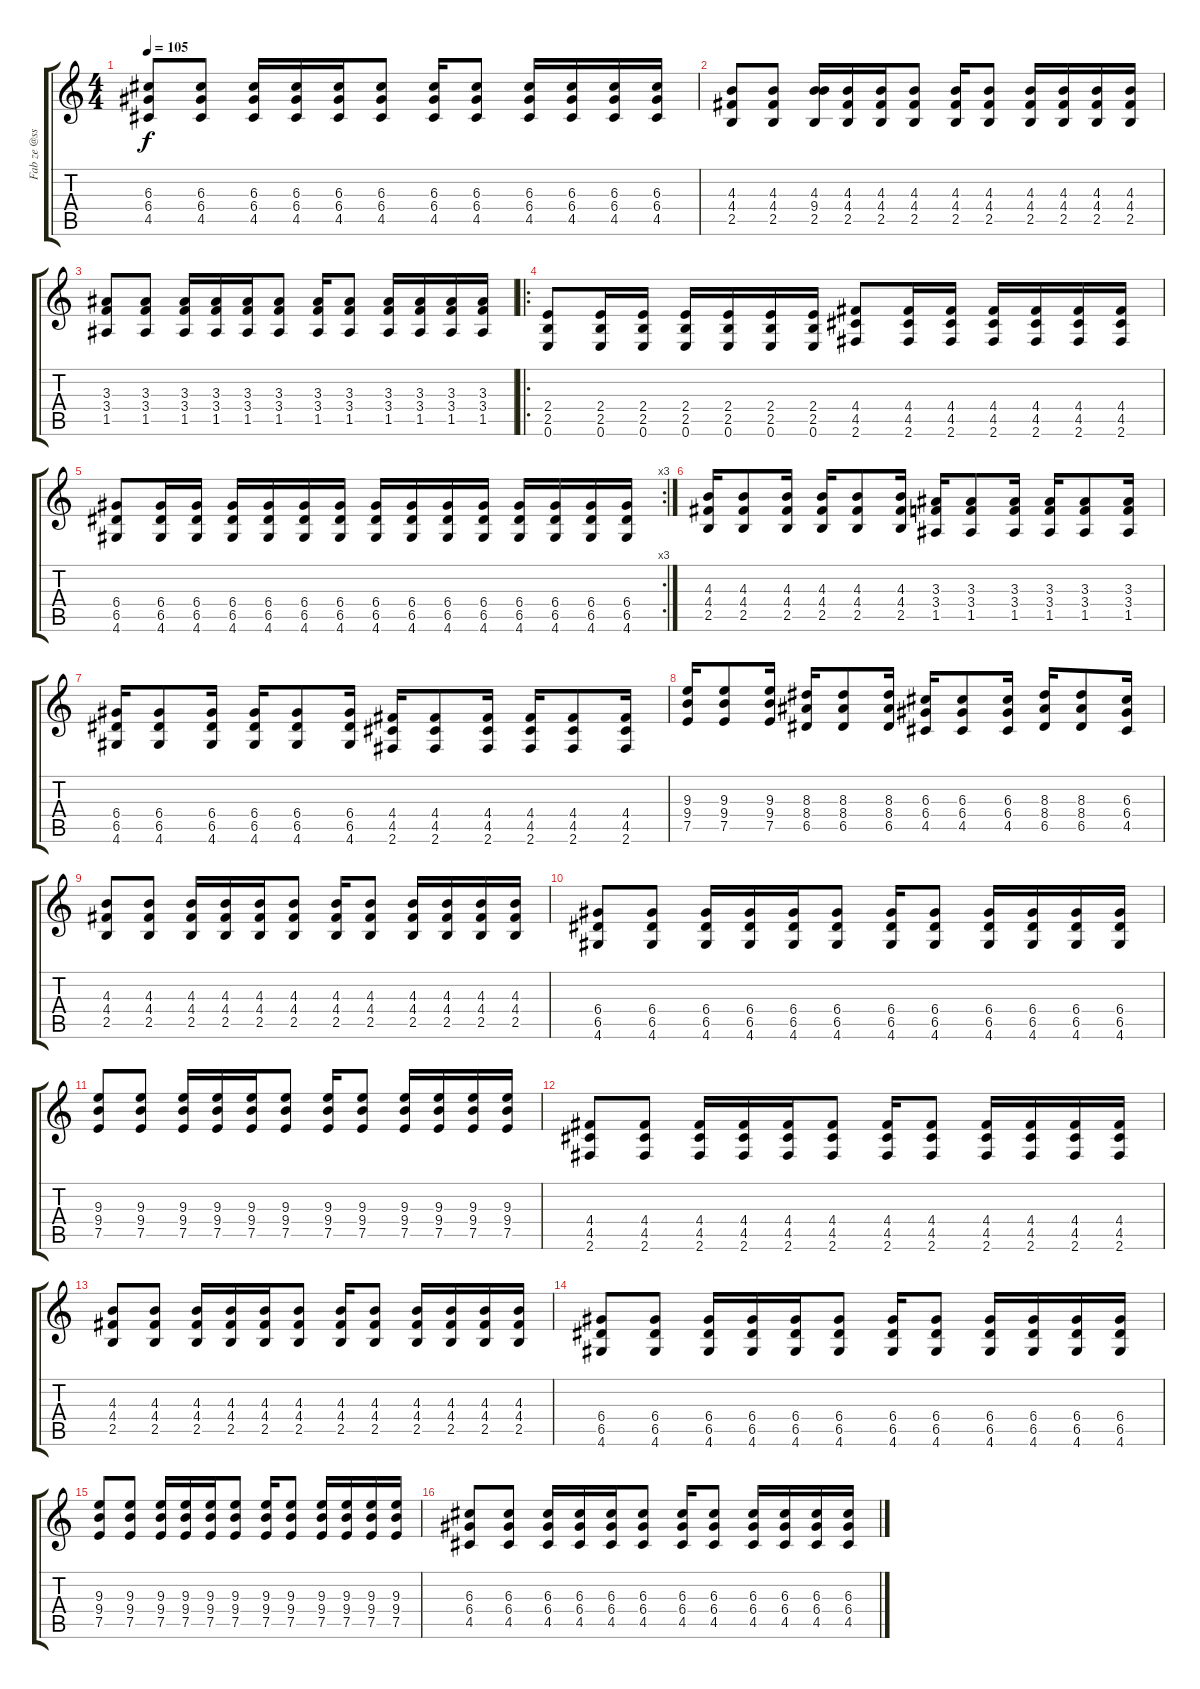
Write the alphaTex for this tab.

\track ("Fab ze @ss" "Fab ze @ss") {instrument overdrivenguitar}
\staff {score tabs}
\tuning (E4 B3 G3 D3 A2 E2) {hide}
\ts (4 4)
\tempo 105
\clef g2
\ks c
(6.3 6.4 4.5).8{dy f} (6.3 6.4 4.5).8 (6.3 6.4 4.5).16 (6.3 6.4 4.5).16 (6.3 6.4 4.5).16 (6.3 6.4 4.5).8 (6.3 6.4 4.5).16 (6.3 6.4 4.5).8 (6.3 6.4 4.5).16 (6.3 6.4 4.5).16 (6.3 6.4 4.5).16 (6.3 6.4 4.5).16 |
(4.3 4.4 2.5).8 (4.3 4.4 2.5).8 (4.3 9.4 2.5).16 (4.3 4.4 2.5).16 (4.3 4.4 2.5).16 (4.3 4.4 2.5).8 (4.3 4.4 2.5).16 (4.3 4.4 2.5).8 (4.3 4.4 2.5).16 (4.3 4.4 2.5).16 (4.3 4.4 2.5).16 (4.3 4.4 2.5).16 |
(3.3 3.4 1.5).8 (3.3 3.4 1.5).8 (3.3 3.4 1.5).16 (3.3 3.4 1.5).16 (3.3 3.4 1.5).16 (3.3 3.4 1.5).8 (3.3 3.4 1.5).16 (3.3 3.4 1.5).8 (3.3 3.4 1.5).16 (3.3 3.4 1.5).16 (3.3 3.4 1.5).16 (3.3 3.4 1.5).16 |
\ro
(2.4 2.5 0.6).8 (2.4 2.5 0.6).16 (2.4 2.5 0.6).16 (2.4 2.5 0.6).16 (2.4 2.5 0.6).16 (2.4 2.5 0.6).16 (2.4 2.5 0.6).16 (4.4 4.5 2.6).8 (4.4 4.5 2.6).16 (4.4 4.5 2.6).16 (4.4 4.5 2.6).16 (4.4 4.5 2.6).16 (4.4 4.5 2.6).16 (4.4 4.5 2.6).16 |
\rc 3
(6.4 6.5 4.6).8 (6.4 6.5 4.6).16 (6.4 6.5 4.6).16 (6.4 6.5 4.6).16 (6.4 6.5 4.6).16 (6.4 6.5 4.6).16 (6.4 6.5 4.6).16 (6.4 6.5 4.6).16 (6.4 6.5 4.6).16 (6.4 6.5 4.6).16 (6.4 6.5 4.6).16 (6.4 6.5 4.6).16 (6.4 6.5 4.6).16 (6.4 6.5 4.6).16 (6.4 6.5 4.6).16 |
(4.3 4.4 2.5).16 (4.3 4.4 2.5).8 (4.3 4.4 2.5).16 (4.3 4.4 2.5).16 (4.3 4.4 2.5).8 (4.3 4.4 2.5).16 (3.3 3.4 1.5).16 (3.3 3.4 1.5).8 (3.3 3.4 1.5).16 (3.3 3.4 1.5).16 (3.3 3.4 1.5).8 (3.3 3.4 1.5).16 |
(6.4 6.5 4.6).16 (6.4 6.5 4.6).8 (6.4 6.5 4.6).16 (6.4 6.5 4.6).16 (6.4 6.5 4.6).8 (6.4 6.5 4.6).16 (4.4 4.5 2.6).16 (4.4 4.5 2.6).8 (4.4 4.5 2.6).16 (4.4 4.5 2.6).16 (4.4 4.5 2.6).8 (4.4 4.5 2.6).16 |
(9.3 9.4 7.5).16 (9.3 9.4 7.5).8 (9.3 9.4 7.5).16 (8.3 8.4 6.5).16 (8.3 8.4 6.5).8 (8.3 8.4 6.5).16 (6.3 6.4 4.5).16 (6.3 6.4 4.5).8 (6.3 6.4 4.5).16 (8.3 8.4 6.5).16 (8.3 8.4 6.5).8 (6.3 6.4 4.5).16 |
(4.3 4.4 2.5).8 (4.3 4.4 2.5).8 (4.3 4.4 2.5).16 (4.3 4.4 2.5).16 (4.3 4.4 2.5).16 (4.3 4.4 2.5).8 (4.3 4.4 2.5).16 (4.3 4.4 2.5).8 (4.3 4.4 2.5).16 (4.3 4.4 2.5).16 (4.3 4.4 2.5).16 (4.3 4.4 2.5).16 |
(6.4 6.5 4.6).8 (6.4 6.5 4.6).8 (6.4 6.5 4.6).16 (6.4 6.5 4.6).16 (6.4 6.5 4.6).16 (6.4 6.5 4.6).8 (6.4 6.5 4.6).16 (6.4 6.5 4.6).8 (6.4 6.5 4.6).16 (6.4 6.5 4.6).16 (6.4 6.5 4.6).16 (6.4 6.5 4.6).16 |
(9.3 9.4 7.5).8 (9.3 9.4 7.5).8 (9.3 9.4 7.5).16 (9.3 9.4 7.5).16 (9.3 9.4 7.5).16 (9.3 9.4 7.5).8 (9.3 9.4 7.5).16 (9.3 9.4 7.5).8 (9.3 9.4 7.5).16 (9.3 9.4 7.5).16 (9.3 9.4 7.5).16 (9.3 9.4 7.5).16 |
(4.4 4.5 2.6).8 (4.4 4.5 2.6).8 (4.4 4.5 2.6).16 (4.4 4.5 2.6).16 (4.4 4.5 2.6).16 (4.4 4.5 2.6).8 (4.4 4.5 2.6).16 (4.4 4.5 2.6).8 (4.4 4.5 2.6).16 (4.4 4.5 2.6).16 (4.4 4.5 2.6).16 (4.4 4.5 2.6).16 |
(4.3 4.4 2.5).8 (4.3 4.4 2.5).8 (4.3 4.4 2.5).16 (4.3 4.4 2.5).16 (4.3 4.4 2.5).16 (4.3 4.4 2.5).8 (4.3 4.4 2.5).16 (4.3 4.4 2.5).8 (4.3 4.4 2.5).16 (4.3 4.4 2.5).16 (4.3 4.4 2.5).16 (4.3 4.4 2.5).16 |
(6.4 6.5 4.6).8 (6.4 6.5 4.6).8 (6.4 6.5 4.6).16 (6.4 6.5 4.6).16 (6.4 6.5 4.6).16 (6.4 6.5 4.6).8 (6.4 6.5 4.6).16 (6.4 6.5 4.6).8 (6.4 6.5 4.6).16 (6.4 6.5 4.6).16 (6.4 6.5 4.6).16 (6.4 6.5 4.6).16 |
(9.3 9.4 7.5).8 (9.3 9.4 7.5).8 (9.3 9.4 7.5).16 (9.3 9.4 7.5).16 (9.3 9.4 7.5).16 (9.3 9.4 7.5).8 (9.3 9.4 7.5).16 (9.3 9.4 7.5).8 (9.3 9.4 7.5).16 (9.3 9.4 7.5).16 (9.3 9.4 7.5).16 (9.3 9.4 7.5).16 |
(6.3 6.4 4.5).8 (6.3 6.4 4.5).8 (6.3 6.4 4.5).16 (6.3 6.4 4.5).16 (6.3 6.4 4.5).16 (6.3 6.4 4.5).8 (6.3 6.4 4.5).16 (6.3 6.4 4.5).8 (6.3 6.4 4.5).16 (6.3 6.4 4.5).16 (6.3 6.4 4.5).16 (6.3 6.4 4.5).16
